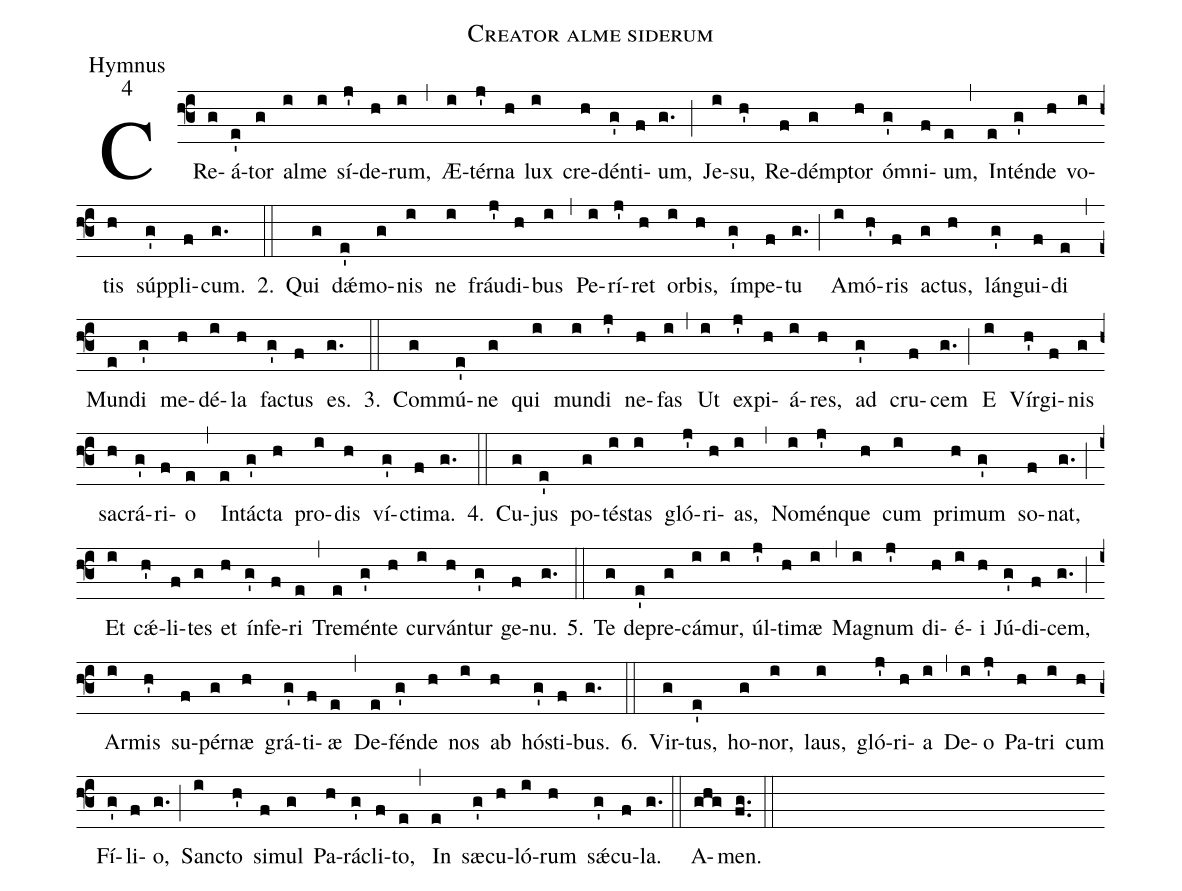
name:Creator alme siderum;
office-part:Hymnus;
mode:4;
%%
(f3) CRe(g)á(e')tor(g) al(i)me(i) sí(j')de(h)rum,(i) (,) Æ(i)tér(j')na(h) lux(i) cre(h)dén(g')ti(f)um,(g.) (;) Je(i)su,(h') Re(f)dém(g)ptor(h) ó(g')mni(f)um,(e) (,) In(e)tén(g')de(h) vo(i)tis(h) súp(g')pli(f)cum.(g.) 2.(::) Qui(g) d<sp>'æ</sp>(e')mo(g)nis(i) ne(i) fráu(j')di(h)bus(i) (,) Pe(i)rí(j')ret(h) or(i)bis,(h) ím(g')pe(f)tu(g.) (;) A(i)mó(h')ris(f) a(g)ctus,(h) lán(g')gui(f)di(e) (,) Mun(e)di(g') me(h)dé(i)la(h) fa(g')ctus(f) es.(g.) 3.(::) Com(g)mú(e')ne(g) qui(i) mun(i)di(j') ne(h)fas(i) (,) Ut(i) ex(j')pi(h)á(i)res,(h) ad(g') cru(f)cem(g.) (;) E(i) Vír(h')gi(f)nis(g) sa(h)crá(g')ri(f)o(e) (,) In(e)tá(g')cta(h) pro(i)dis(h) ví(g')cti(f)ma.(g.) 4.(::) Cu(g)jus(e') po(g)té(i)stas(i) gló(j')ri(h)as,(i) (,) No(i)mén(j')que(h) cum(i) pri(h)mum(g') so(f)nat,(g.) (;) Et(i) c<sp>'æ</sp>(h')li(f)tes(g) et(h) ín(g')fe(f)ri(e) (,) Tre(e)mén(g')te(h) cur(i)ván(h)tur(g') ge(f)nu.(g.) 5.(::) Te(g) de(e')pre(g)cá(i)mur,(i) úl(j')ti(h)mæ(i) (,) Ma(i)gnum(j') di(h)é(i)i(h) Jú(g')di(f)cem,(g.) (;) Ar(i)mis(h') su(f)pér(g)næ(h) grá(g')ti(f)æ(e) (,) De(e)fén(g')de(h) nos(i) ab(h) hó(g')sti(f)bus.(g.) 6.(::) Vir(g)tus,(e') ho(g)nor,(i) laus,(i) gló(j')ri(h)a(i) (,) De(i)o(j') Pa(h)tri(i) cum(h) Fí(g')li(f)o,(g.) (;) San(i)cto(h') si(f)mul(g) Pa(h)rá(g')cli(f)to,(e) (,) In(e) sæ(g')cu(h)ló(i)rum(h) s<sp>'æ</sp>(g')cu(f)la.(g.) (::) A(ghg)men.(fg..) (::)
